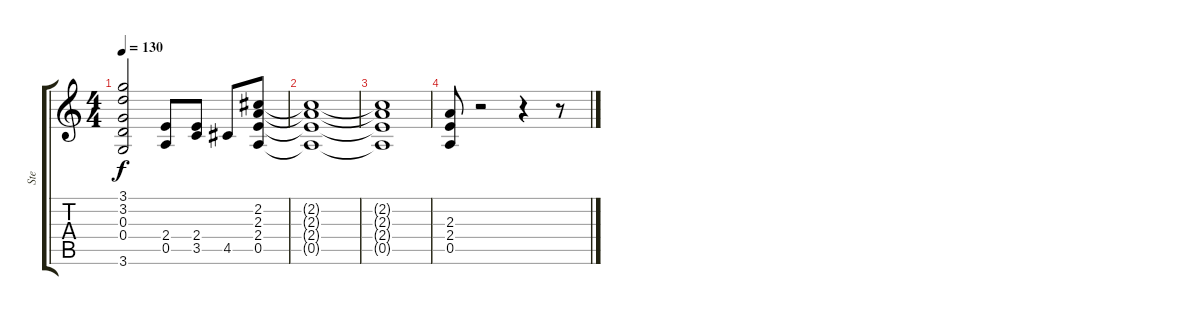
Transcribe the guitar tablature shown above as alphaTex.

\track ("Ste" "Ste") {instrument overdrivenguitar}
\staff {score tabs}
\tuning (E4 B3 G3 D3 A2 E2) {hide}
\ts (4 4)
\tempo 130
\clef g2
\ks c
(3.1{t} 3.2{t} 0.3{t} 0.4{t} 3.6{t}).2{dy f} (2.4 0.5).8 (2.4 3.5).8 4.5.8 (2.2 2.3 2.4 0.5).8 |
(2.2{t} 2.3{t} 2.4{t} 0.5{t}).1 |
(2.2{t} 2.3{t} 2.4{t} 0.5{t}).1 |
(2.3 2.4 0.5).8 r.2 r.4 r.8
